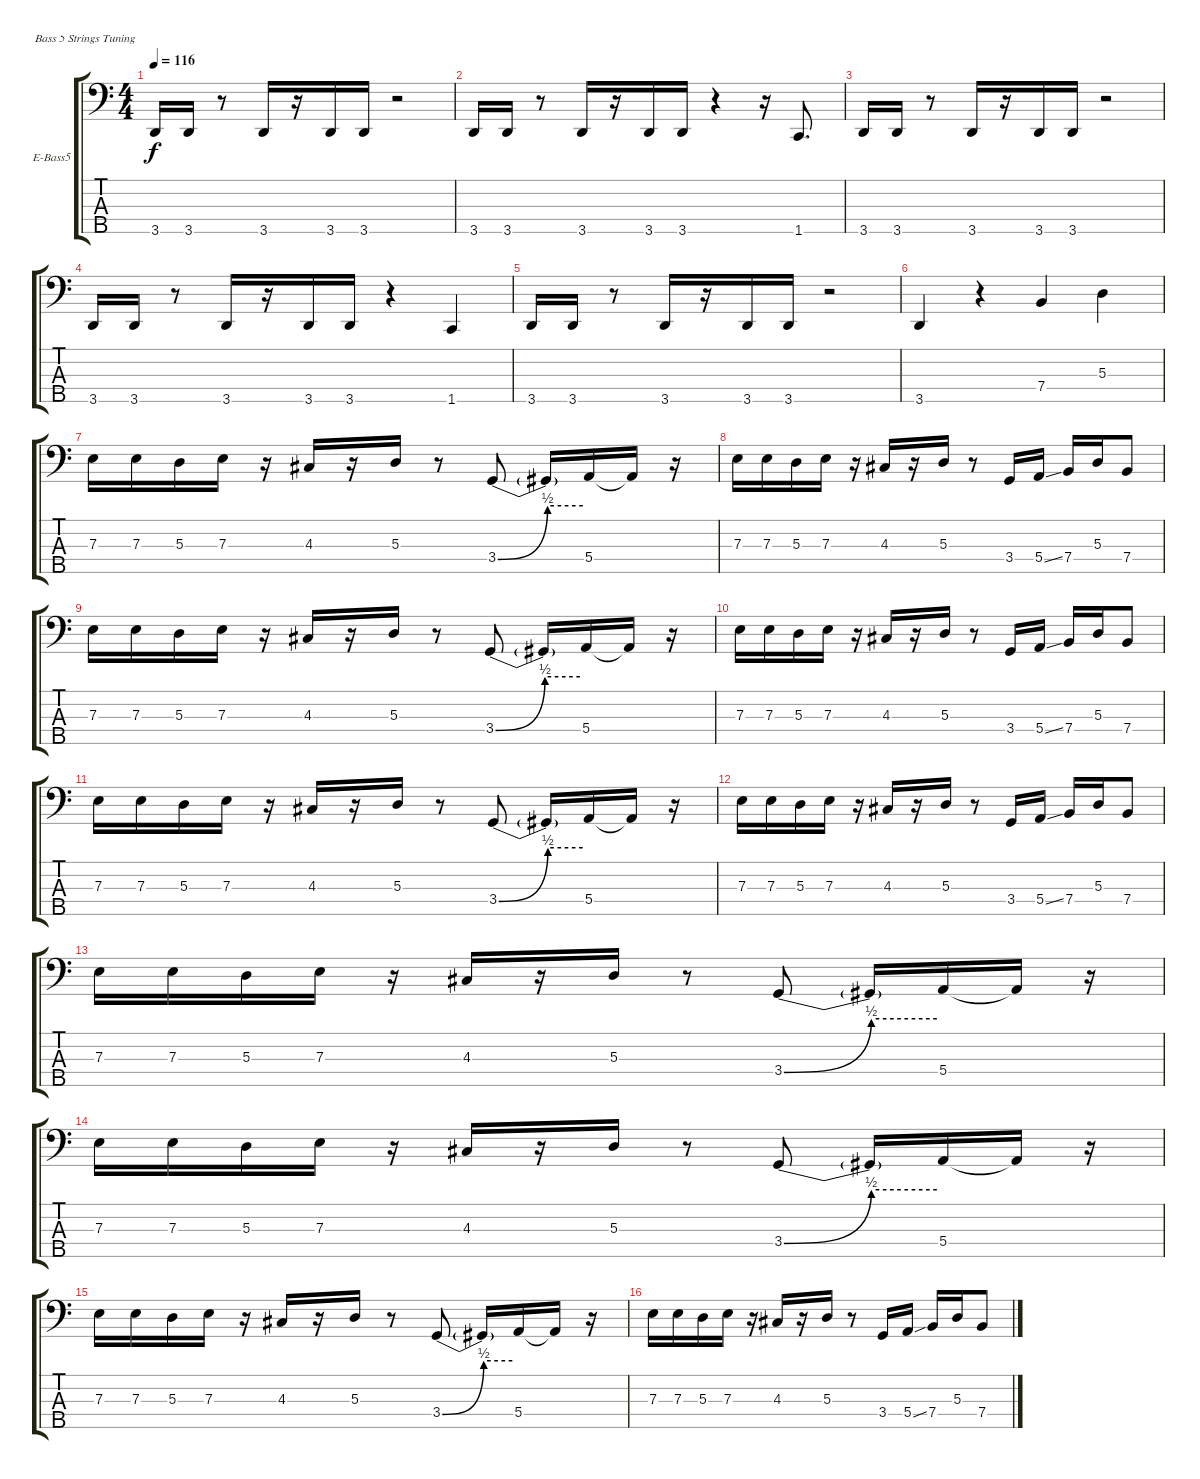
\bracketExtendMode groupsimilarinstruments
\firstSystemTrackNameOrientation horizontal
\otherSystemsTrackNameOrientation horizontal
\track ("Bass" "E-Bass5") {instrument electricbassfinger}
\staff {score tabs}
\tuning (G2 D2 A1 E1 B0)
\ts (4 4)
\tempo 116
\clef f4
\ks c
3.5.16{dy f} 3.5.16 r.8 3.5.16 r.16 3.5.16 3.5.16 r.2 |
3.5.16 3.5.16 r.8 3.5.16 r.16 3.5.16 3.5.16 r.4 r.16 1.5.8{d} |
3.5.16 3.5.16 r.8 3.5.16 r.16 3.5.16 3.5.16 r.2 |
3.5.16 3.5.16 r.8 3.5.16 r.16 3.5.16 3.5.16 r.4 1.5.4 |
3.5.16 3.5.16 r.8 3.5.16 r.16 3.5.16 3.5.16 r.2 |
3.5.4 r.4 7.4.4 5.3.4 |
7.3.16 7.3.16 5.3.16 7.3.16 r.16 4.3.16 r.16 5.3.16 r.8 3.4{be (bend 0 0 60 2)}.8 3.4{be (hold 0 2 60 2) t}.16 5.4.16 5.4{t}.16 r.16 |
7.3.16 7.3.16 5.3.16 7.3.16 r.16 4.3.16 r.16 5.3.16 r.8 3.4.16 5.4{ss}.16 7.4.16 5.3.16 7.4.8 |
7.3.16 7.3.16 5.3.16 7.3.16 r.16 4.3.16 r.16 5.3.16 r.8 3.4{be (bend 0 0 60 2)}.8 3.4{be (hold 0 2 60 2) t}.16 5.4.16 5.4{t}.16 r.16 |
7.3.16 7.3.16 5.3.16 7.3.16 r.16 4.3.16 r.16 5.3.16 r.8 3.4.16 5.4{ss}.16 7.4.16 5.3.16 7.4.8 |
7.3.16 7.3.16 5.3.16 7.3.16 r.16 4.3.16 r.16 5.3.16 r.8 3.4{be (bend 0 0 60 2)}.8 3.4{be (hold 0 2 60 2) t}.16 5.4.16 5.4{t}.16 r.16 |
7.3.16 7.3.16 5.3.16 7.3.16 r.16 4.3.16 r.16 5.3.16 r.8 3.4.16 5.4{ss}.16 7.4.16 5.3.16 7.4.8 |
7.3.16 7.3.16 5.3.16 7.3.16 r.16 4.3.16 r.16 5.3.16 r.8 3.4{be (bend 0 0 60 2)}.8 3.4{be (hold 0 2 60 2) t}.16 5.4.16 5.4{t}.16 r.16 |
7.3.16 7.3.16 5.3.16 7.3.16 r.16 4.3.16 r.16 5.3.16 r.8 3.4{be (bend 0 0 60 2)}.8 3.4{be (hold 0 2 60 2) t}.16 5.4.16 5.4{t}.16 r.16 |
7.3.16 7.3.16 5.3.16 7.3.16 r.16 4.3.16 r.16 5.3.16 r.8 3.4{be (bend 0 0 60 2)}.8 3.4{be (hold 0 2 60 2) t}.16 5.4.16 5.4{t}.16 r.16 |
7.3.16 7.3.16 5.3.16 7.3.16 r.16 4.3.16 r.16 5.3.16 r.8 3.4.16 5.4{ss}.16 7.4.16 5.3.16 7.4.8
